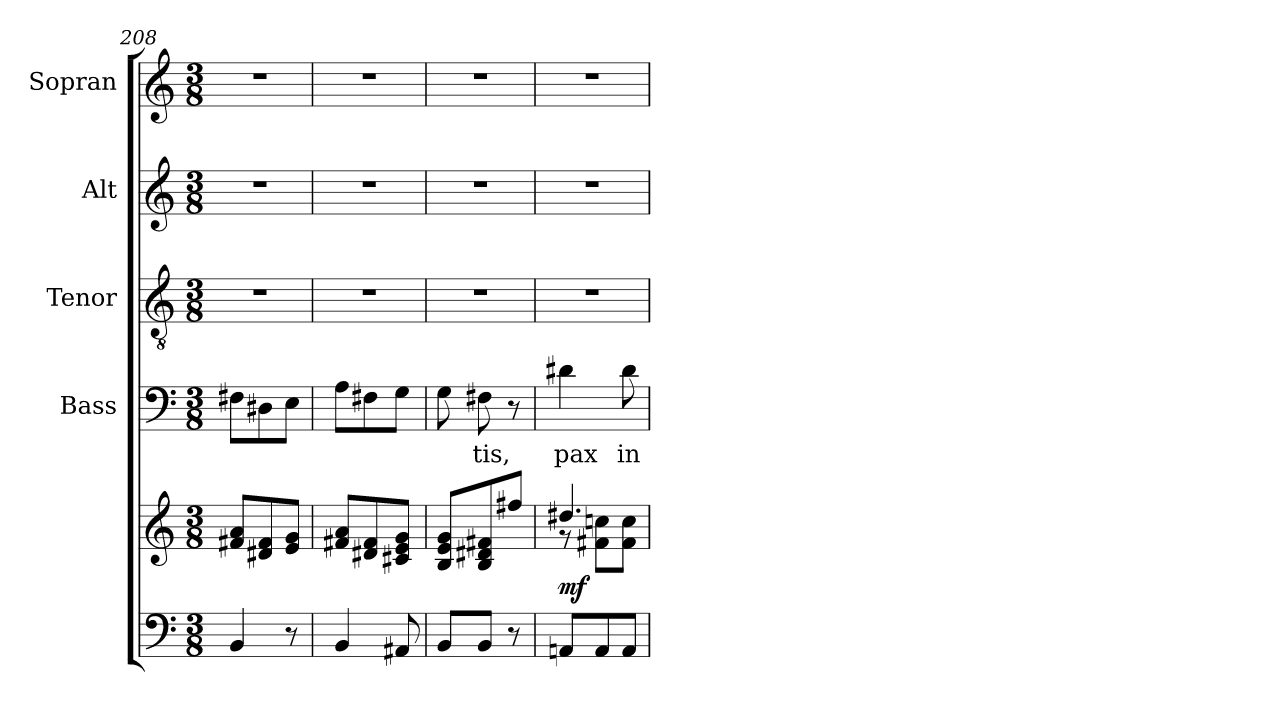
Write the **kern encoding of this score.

**kern	**kern	**dynam	**kern	**text	**kern	**kern	**kern
*part5	*part5	*part5	*part4	*part4	*part3	*part2	*part1
*staff6	*staff5	*staff5/6	*staff4	*staff4	*staff3	*staff2	*staff1
*	*	*	*I"Bass	*	*I"Tenor	*I"Alt	*I"Sopran
*	*	*	*I'B.	*	*I'T.	*I'A.	*I'S.
*clefF4	*clefG2	*	*clefF4	*	*clefGv2	*clefG2	*clefG2
*k[]	*k[]	*	*k[]	*	*k[]	*k[]	*k[]
*C:	*C:	*	*C:	*	*C:	*C:	*C:
*M3/8	*M3/8	*	*M3/8	*	*M3/8	*M3/8	*M3/8
=208	=208	=208	=208	=208	=208	=208	=208
4BB/	8f#X/ 8a/L	.	8F#X\L	.	4.r	4.r	4.r
.	8d#X/ 8f#/	.	8D#X\	.	.	.	.
8r	8e/ 8g/J	.	8E\J	.	.	.	.
=209	=209	=209	=209	=209	=209	=209	=209
4BB/	8f#X/ 8a/L	.	8A\L	.	4.r	4.r	4.r
.	8d#X/ 8f#/	.	8F#X\	.	.	.	.
8AA#X/	8c#X/ 8e/ 8g/J	.	8G\J	.	.	.	.
=210	=210	=210	=210	=210	=210	=210	=210
8BB/L	8B/ 8e/ 8g/L	.	8G\	.	4.r	4.r	4.r
!	!	!	!	!LO:LY:b	!	!	!
8BB/J	8B/ 8d#X/ 8f#X/	.	8F#X\	-tis,	.	.	.
8r	8ff#X/J	.	8r	.	.	.	.
=211	=211	=211	=211	=211	=211	=211	=211
*	*^	*	*	*	*	*	*
!	!	!	!LO:DY:b	!	!LO:LY:b	!	!	!
8AAn/L	4.dd#X/	8rg	mf	4d#X\	pax	4.r	4.r	4.r
8AA/	.	8f#X\ 8ccn\L	.	.	.	.	.	.
!	!	!	!	!	!LO:LY:b	!	!	!
8AA/J	.	8f#\ 8cc\J	.	8d#\	in	.	.	.
*	*v	*v	*	*	*	*	*	*
=	=	=	=	=	=	=	=
*-	*-	*-	*-	*-	*-	*-	*-
